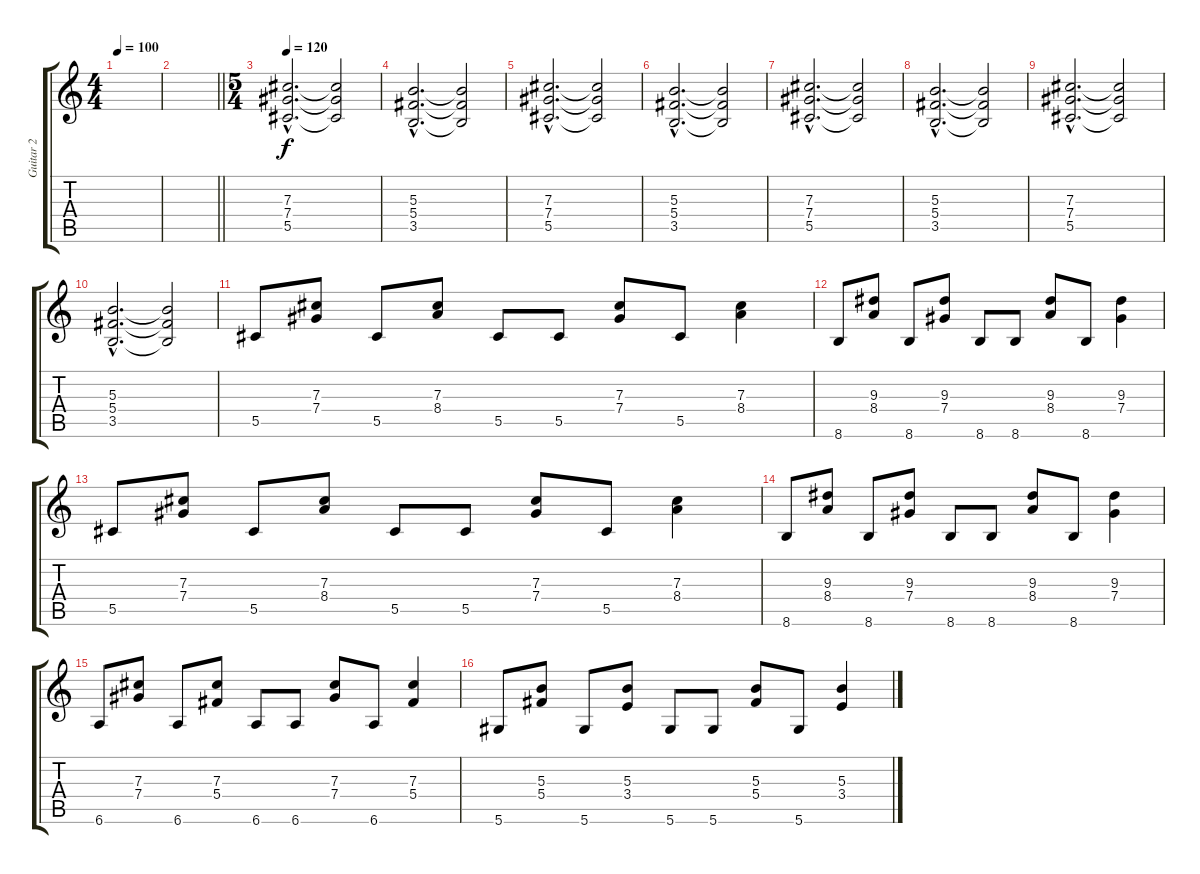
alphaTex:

\track ("Guitar 2" "Guitar 2") {instrument overdrivenguitar}
\staff {score tabs}
\tuning (Eb4 Bb3 Gb3 Db3 Ab2 Eb2) {hide}
\ts (4 4)
\tempo 100
\clef g2
\ks c
|
\barLineRight lightlight
|
\ts (5 4)
\tempo 120
(7.3{hac} 7.4{hac} 5.5{hac}).2{d volume 6} (7.3{t} 7.4{t} 5.5{t}).2 |
(5.3{hac} 5.4{hac} 3.5{hac}).2{d} (5.3{t} 5.4{t} 3.5{t}).2 |
(7.3{hac} 7.4{hac} 5.5{hac}).2{d} (7.3{t} 7.4{t} 5.5{t}).2 |
(5.3{hac} 5.4{hac} 3.5{hac}).2{d} (5.3{t} 5.4{t} 3.5{t}).2 |
(7.3{hac} 7.4{hac} 5.5{hac}).2{d} (7.3{t} 7.4{t} 5.5{t}).2 |
(5.3{hac} 5.4{hac} 3.5{hac}).2{d} (5.3{t} 5.4{t} 3.5{t}).2 |
(7.3{hac} 7.4{hac} 5.5{hac}).2{d} (7.3{t} 7.4{t} 5.5{t}).2 |
(5.3{hac} 5.4{hac} 3.5{hac}).2{d} (5.3{t} 5.4{t} 3.5{t}).2 |
5.5.8 (7.3 7.4).8 5.5.8 (7.3 8.4).8 5.5.8 5.5.8 (7.3 7.4).8 5.5.8 (7.3 8.4).4 |
8.6.8 (9.3 8.4).8 8.6.8 (9.3 7.4).8 8.6.8 8.6.8 (9.3 8.4).8 8.6.8 (9.3 7.4).4 |
5.5.8 (7.3 7.4).8 5.5.8 (7.3 8.4).8 5.5.8 5.5.8 (7.3 7.4).8 5.5.8 (7.3 8.4).4 |
8.6.8 (9.3 8.4).8 8.6.8 (9.3 7.4).8 8.6.8 8.6.8 (9.3 8.4).8 8.6.8 (9.3 7.4).4 |
6.6.8 (7.3 7.4).8 6.6.8 (7.3 5.4).8 6.6.8 6.6.8 (7.3 7.4).8 6.6.8 (7.3 5.4).4 |
5.6.8 (5.3 5.4).8 5.6.8 (5.3 3.4).8 5.6.8 5.6.8 (5.3 5.4).8 5.6.8 (5.3 3.4).4
